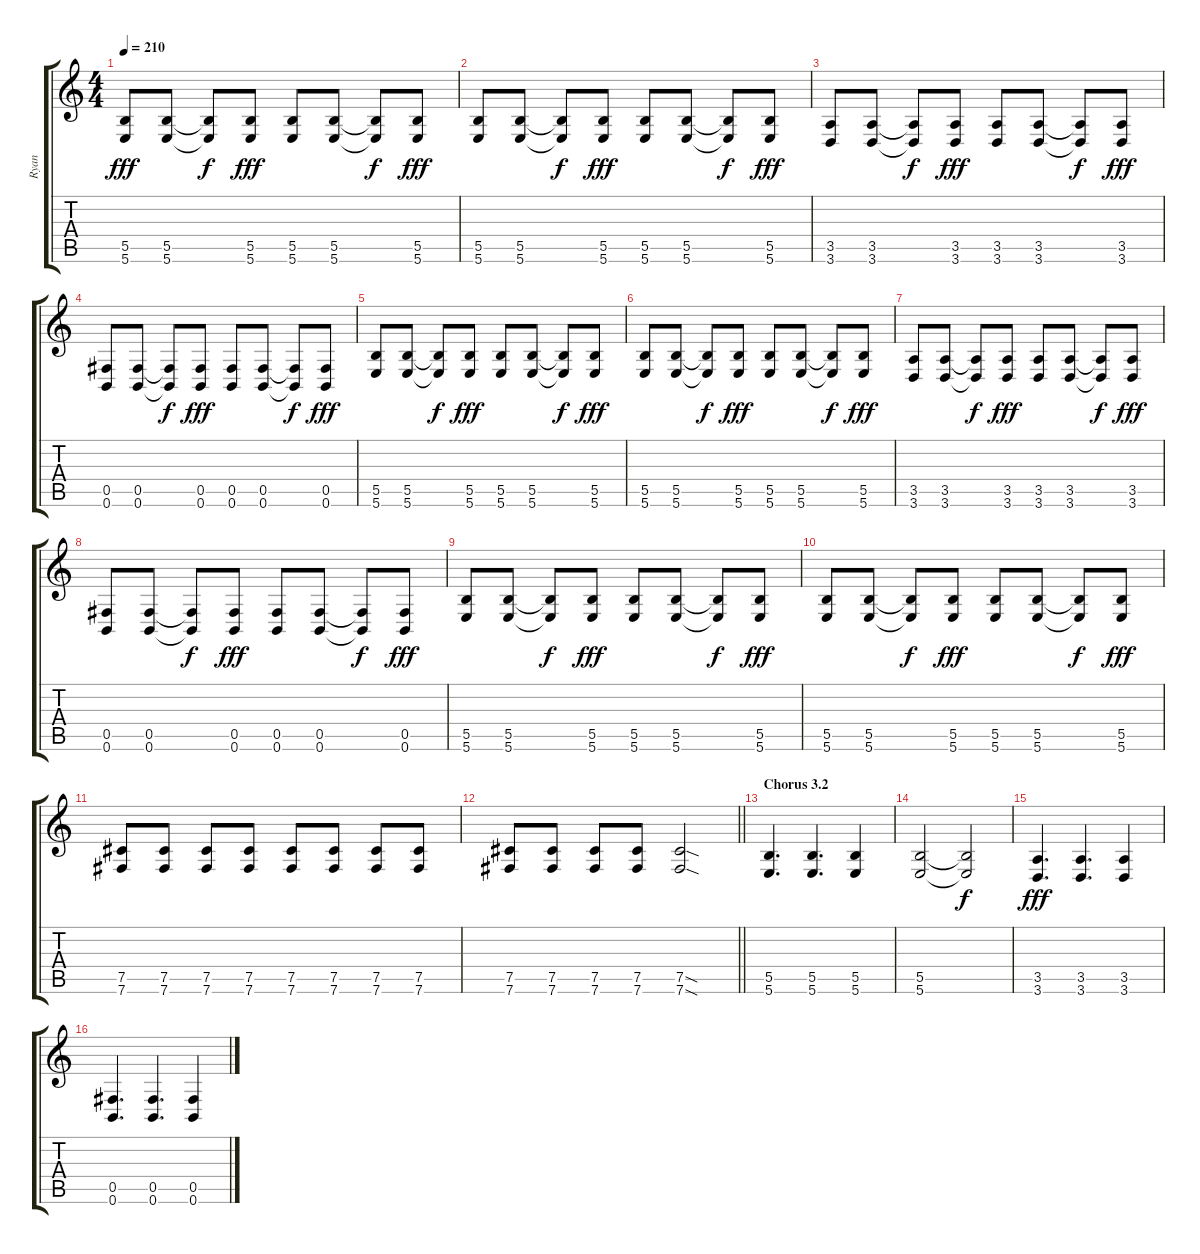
\track ("Ryan" "Ryan") {instrument distortionguitar}
\staff {score tabs}
\tuning (Db4 Ab3 E3 B2 Gb2 B1) {hide}
\ts (4 4)
\tempo 210
\clef g2
\ks c
(5.5 5.6).8{dy fff} (5.5 5.6).8 (5.5{t} 5.6{t}).8{dy f} (5.5 5.6).8{dy fff} (5.5 5.6).8 (5.5 5.6).8 (5.5{t} 5.6{t}).8{dy f} (5.5 5.6).8{dy fff} |
(5.5 5.6).8 (5.5 5.6).8 (5.5{t} 5.6{t}).8{dy f} (5.5 5.6).8{dy fff} (5.5 5.6).8 (5.5 5.6).8 (5.5{t} 5.6{t}).8{dy f} (5.5 5.6).8{dy fff} |
(3.5 3.6).8 (3.5 3.6).8 (3.5{t} 3.6{t}).8{dy f} (3.5 3.6).8{dy fff} (3.5 3.6).8 (3.5 3.6).8 (3.5{t} 3.6{t}).8{dy f} (3.5 3.6).8{dy fff} |
(0.5 0.6).8 (0.5 0.6).8 (0.5{t} 0.6{t}).8{dy f} (0.5 0.6).8{dy fff} (0.5 0.6).8 (0.5 0.6).8 (0.5{t} 0.6{t}).8{dy f} (0.5 0.6).8{dy fff} |
(5.5 5.6).8 (5.5 5.6).8 (5.5{t} 5.6{t}).8{dy f} (5.5 5.6).8{dy fff} (5.5 5.6).8 (5.5 5.6).8 (5.5{t} 5.6{t}).8{dy f} (5.5 5.6).8{dy fff} |
(5.5 5.6).8 (5.5 5.6).8 (5.5{t} 5.6{t}).8{dy f} (5.5 5.6).8{dy fff} (5.5 5.6).8 (5.5 5.6).8 (5.5{t} 5.6{t}).8{dy f} (5.5 5.6).8{dy fff} |
(3.5 3.6).8 (3.5 3.6).8 (3.5{t} 3.6{t}).8{dy f} (3.5 3.6).8{dy fff} (3.5 3.6).8 (3.5 3.6).8 (3.5{t} 3.6{t}).8{dy f} (3.5 3.6).8{dy fff} |
(0.5 0.6).8 (0.5 0.6).8 (0.5{t} 0.6{t}).8{dy f} (0.5 0.6).8{dy fff} (0.5 0.6).8 (0.5 0.6).8 (0.5{t} 0.6{t}).8{dy f} (0.5 0.6).8{dy fff} |
(5.5 5.6).8 (5.5 5.6).8 (5.5{t} 5.6{t}).8{dy f} (5.5 5.6).8{dy fff} (5.5 5.6).8 (5.5 5.6).8 (5.5{t} 5.6{t}).8{dy f} (5.5 5.6).8{dy fff} |
(5.5 5.6).8 (5.5 5.6).8 (5.5{t} 5.6{t}).8{dy f} (5.5 5.6).8{dy fff} (5.5 5.6).8 (5.5 5.6).8 (5.5{t} 5.6{t}).8{dy f} (5.5 5.6).8{dy fff} |
(7.5 7.6).8 (7.5 7.6).8 (7.5 7.6).8 (7.5 7.6).8 (7.5 7.6).8 (7.5 7.6).8 (7.5 7.6).8 (7.5 7.6).8 |
\barLineRight lightlight
(7.5 7.6).8 (7.5 7.6).8 (7.5 7.6).8 (7.5 7.6).8 (7.5{sod} 7.6{sod}).2 |
\section ("" "Chorus 3.2")
(5.5 5.6).4{d} (5.5 5.6).4{d} (5.5 5.6).4 |
(5.5 5.6).2 (5.5{t} 5.6{t}).2{dy f} |
(3.5 3.6).4{d dy fff} (3.5 3.6).4{d} (3.5 3.6).4 |
(0.5 0.6).4{d} (0.5 0.6).4{d} (0.5 0.6).4
